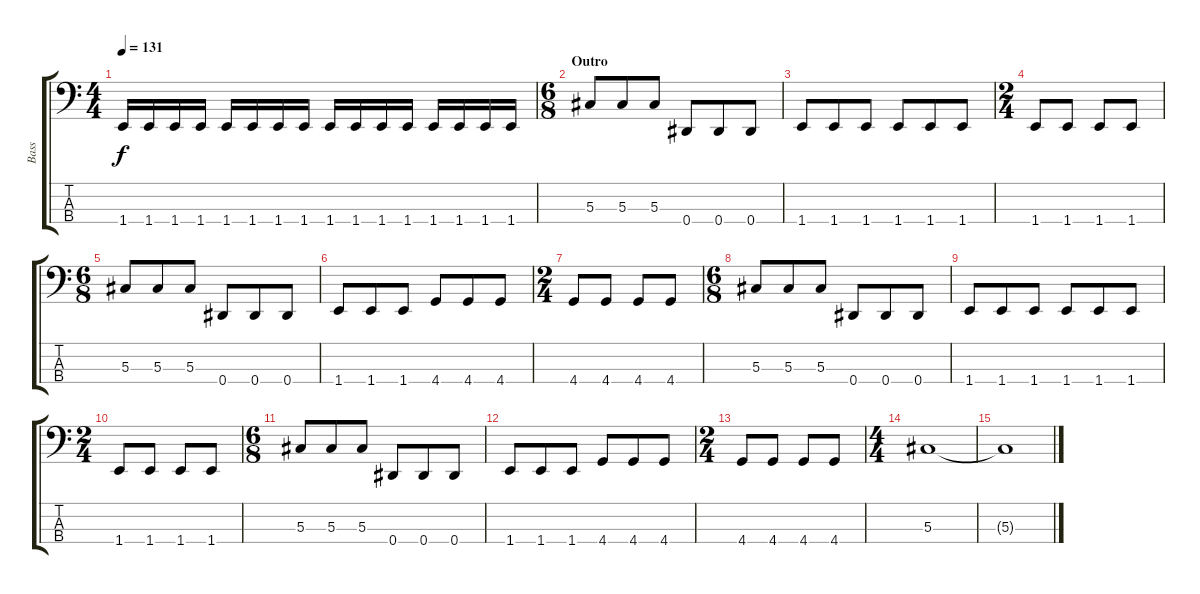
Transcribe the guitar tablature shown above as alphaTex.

\track ("Bass" "Bass") {instrument electricbasspick}
\staff {score tabs}
\tuning (Gb2 Db2 Ab1 Eb1) {hide}
\ts (4 4)
\tempo 131
\clef f4
\ks c
1.4.16{dy f} 1.4.16 1.4.16 1.4.16 1.4.16 1.4.16 1.4.16 1.4.16 1.4.16 1.4.16 1.4.16 1.4.16 1.4.16 1.4.16 1.4.16 1.4.16 |
\ts (6 8)
\section ("" "Outro")
5.3.8 5.3.8 5.3.8 0.4.8 0.4.8 0.4.8 |
1.4.8 1.4.8 1.4.8 1.4.8 1.4.8 1.4.8 |
\ts (2 4)
1.4.8 1.4.8 1.4.8 1.4.8 |
\ts (6 8)
5.3.8 5.3.8 5.3.8 0.4.8 0.4.8 0.4.8 |
1.4.8 1.4.8 1.4.8 4.4.8 4.4.8 4.4.8 |
\ts (2 4)
4.4.8 4.4.8 4.4.8 4.4.8 |
\ts (6 8)
5.3.8 5.3.8 5.3.8 0.4.8 0.4.8 0.4.8 |
1.4.8 1.4.8 1.4.8 1.4.8 1.4.8 1.4.8 |
\ts (2 4)
1.4.8 1.4.8 1.4.8 1.4.8 |
\ts (6 8)
5.3.8 5.3.8 5.3.8 0.4.8 0.4.8 0.4.8 |
1.4.8 1.4.8 1.4.8 4.4.8 4.4.8 4.4.8 |
\ts (2 4)
4.4.8 4.4.8 4.4.8 4.4.8 |
\ts (4 4)
5.3.1 |
5.3{t}.1
